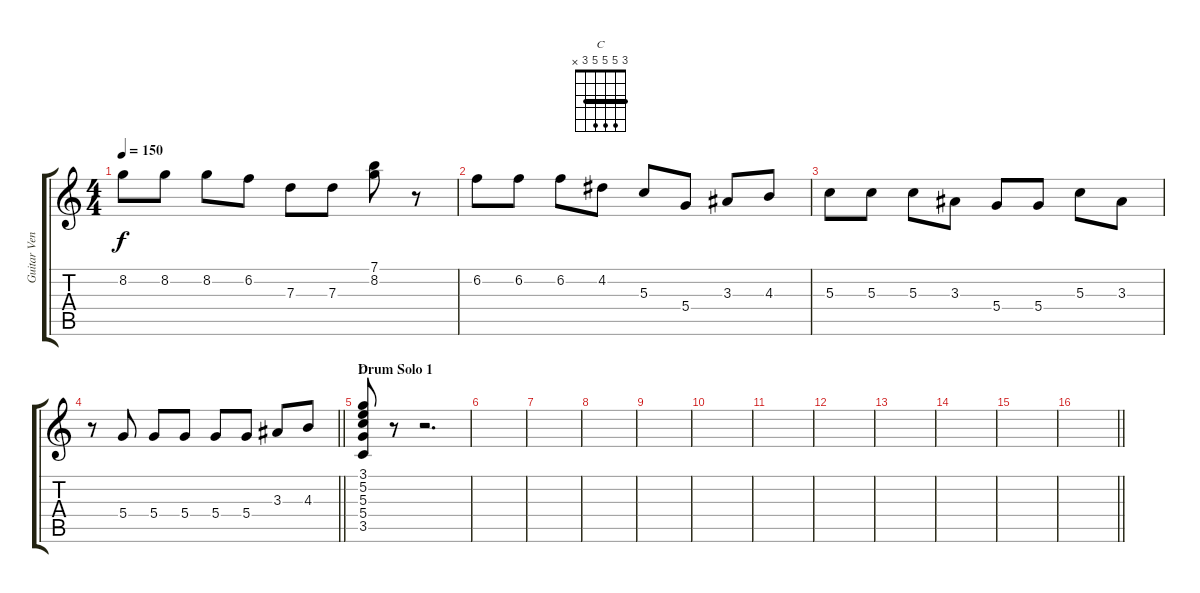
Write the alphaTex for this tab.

\track ("Guitar Ventures" "Guitar Ven") {instrument acousticguitarsteel}
\staff {score tabs}
\tuning (E4 B3 G3 D3 A2 E2) {hide}
\chord ("C" 3 5 5 5 3 x) {barre 3}
\ts (4 4)
\tempo 150
\clef g2
\ks c
8.2.8{dy f} 8.2.8 8.2.8 6.2.8 7.3.8 7.3.8 (7.1 8.2).8 r.8 |
6.2.8 6.2.8 6.2.8 4.2.8 5.3.8 5.4.8 3.3.8 4.3.8 |
5.3.8 5.3.8 5.3.8 3.3.8 5.4.8 5.4.8 5.3.8 3.3.8 |
\barLineRight lightlight
r.8 5.4.8 5.4.8 5.4.8 5.4.8 5.4.8 3.3.8 4.3.8 |
\section ("" "Drum Solo 1")
(3.1 5.2 5.3 5.4 3.5).8{ch "C"} r.8 r.2{d} |
|
|
|
|
|
|
|
|
|
|
\barLineRight lightlight
